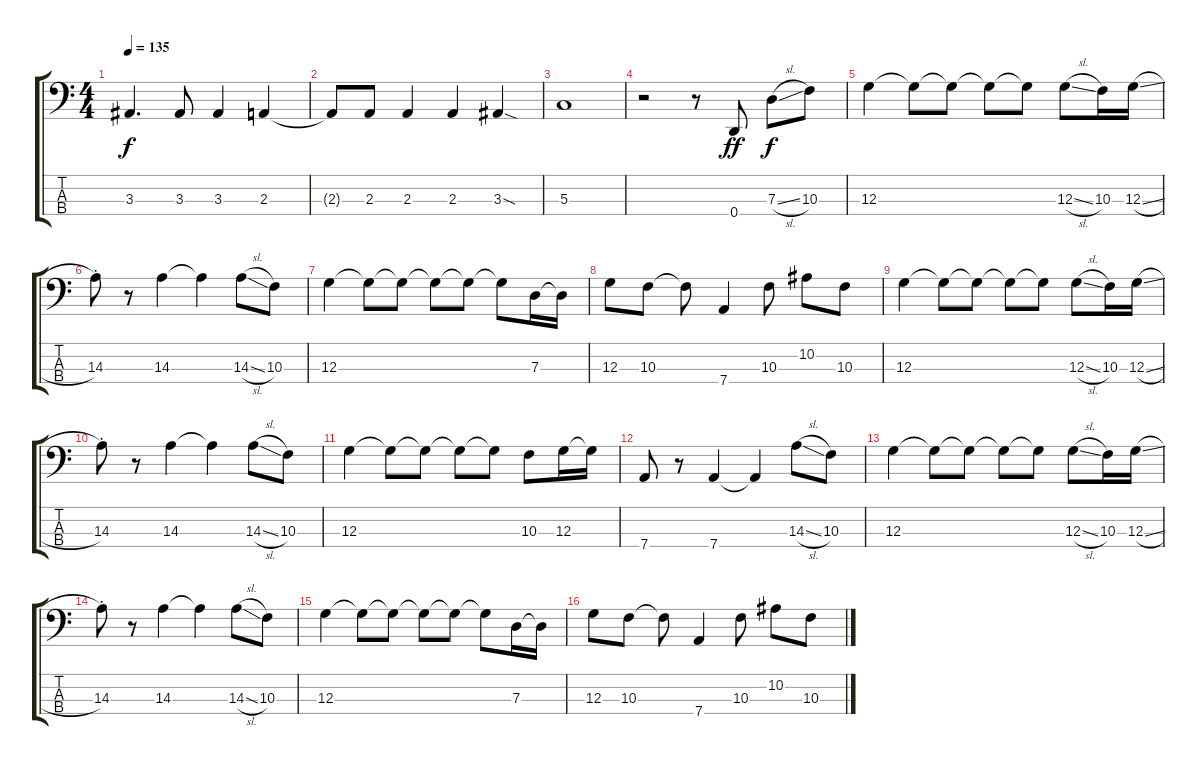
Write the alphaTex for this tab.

\track (" " " ") {instrument electricbassfinger}
\staff {score tabs}
\tuning (F2 C2 G1 D1) {hide}
\ts (4 4)
\tempo 135
\clef f4
\ks c
3.3.4{d dy f} 3.3.8 3.3.4 2.3.4 |
2.3{t}.8 2.3.8 2.3.4 2.3.4 3.3{sod}.4 |
5.3.1 |
r.2 r.8 0.4.8{dy ff} 7.3{sl}.8{dy f} 10.3.8 |
12.3.4 12.3{t}.8 12.3{t}.8 12.3{t}.8 12.3{t}.8 12.3{sl}.8 10.3.16 12.3{sl}.16 |
14.3{st}.8 r.8 14.3.4 14.3{t}.4 14.3{sl}.8 10.3.8 |
12.3.4 12.3{t}.8 12.3{t}.8 12.3{t}.8 12.3{t}.8 12.3{t}.8 7.3.16 7.3{t}.16 |
12.3.8 10.3.8 10.3{t}.8 7.4.4 10.3.8 10.2.8 10.3.8 |
12.3.4 12.3{t}.8 12.3{t}.8 12.3{t}.8 12.3{t}.8 12.3{sl}.8 10.3.16 12.3{sl}.16 |
14.3{st}.8 r.8 14.3.4 14.3{t}.4 14.3{sl}.8 10.3.8 |
12.3.4 12.3{t}.8 12.3{t}.8 12.3{t}.8 12.3{t}.8 10.3.8 12.3.16 12.3{t}.16 |
7.4.8 r.8 7.4.4 7.4{t}.4 14.3{sl}.8 10.3.8 |
12.3.4 12.3{t}.8 12.3{t}.8 12.3{t}.8 12.3{t}.8 12.3{sl}.8 10.3.16 12.3{sl}.16 |
14.3{st}.8 r.8 14.3.4 14.3{t}.4 14.3{sl}.8 10.3.8 |
12.3.4 12.3{t}.8 12.3{t}.8 12.3{t}.8 12.3{t}.8 12.3{t}.8 7.3.16 7.3{t}.16 |
12.3.8 10.3.8 10.3{t}.8 7.4.4 10.3.8 10.2.8 10.3.8
